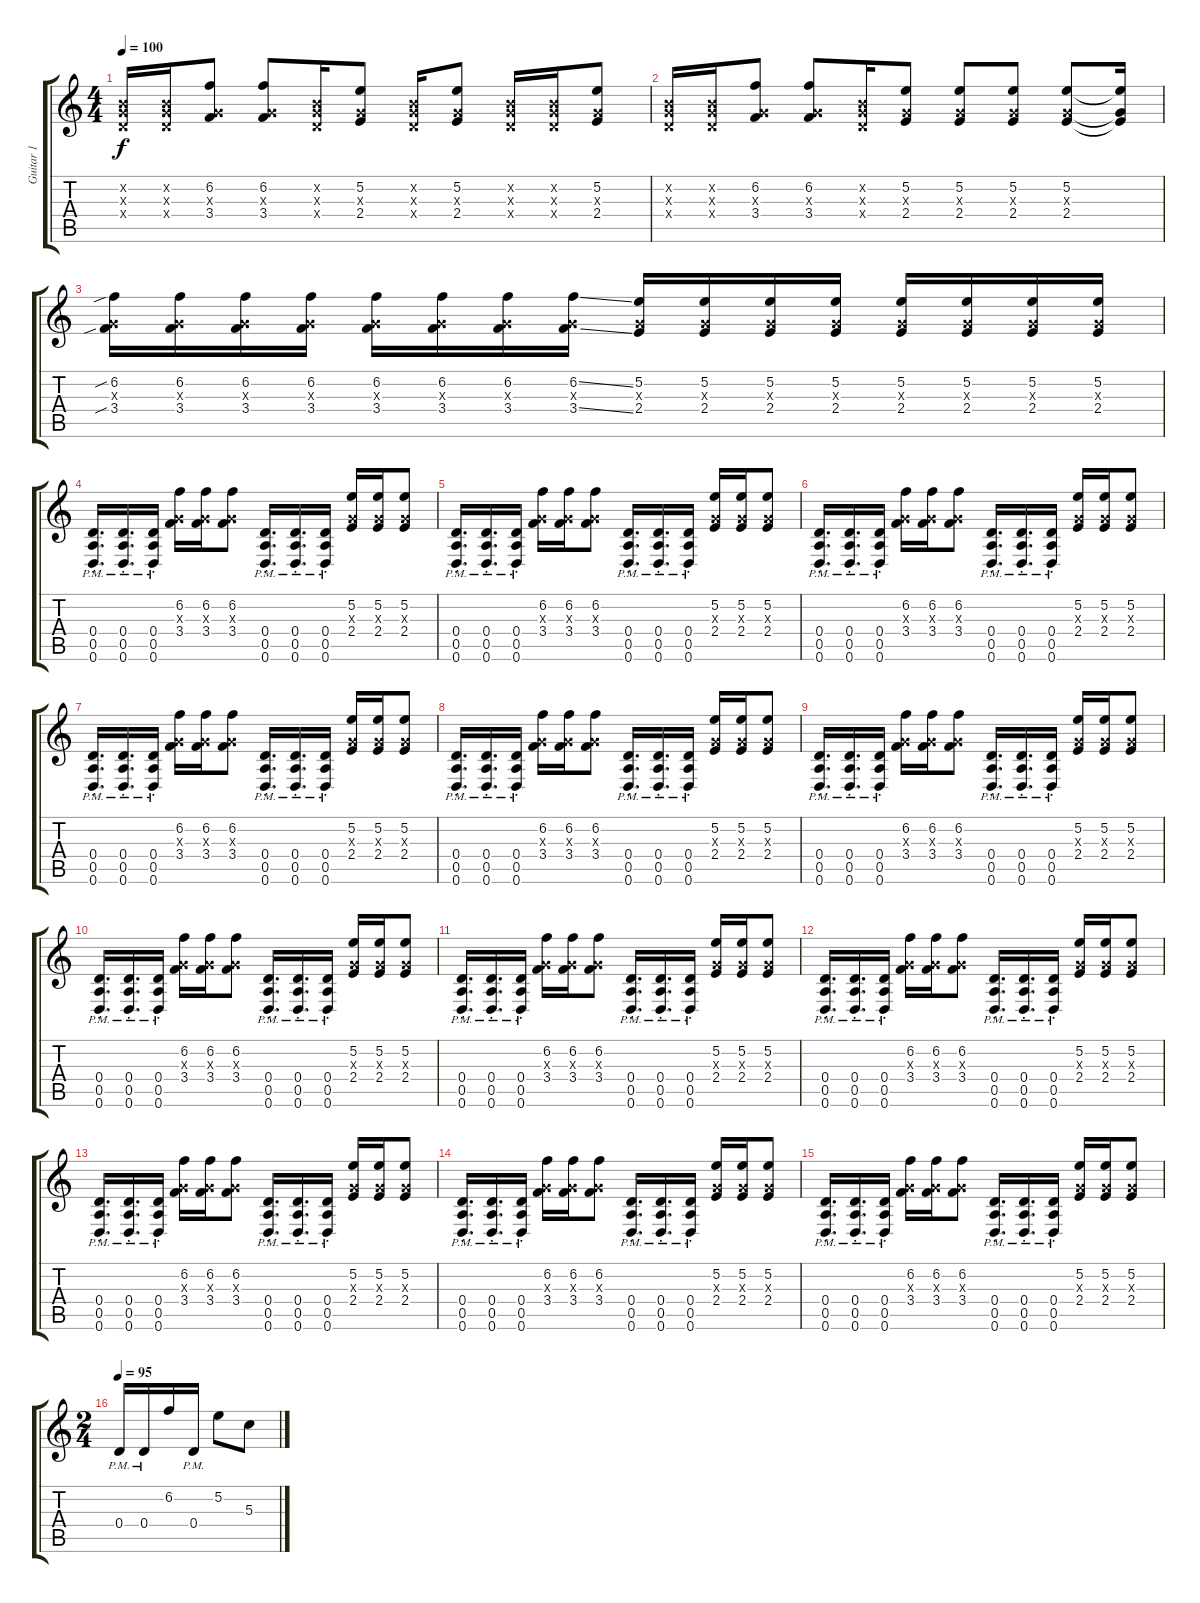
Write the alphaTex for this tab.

\track ("Guitar 1" "Guitar 1") {instrument distortionguitar}
\staff {score tabs}
\tuning (E4 B3 G3 D3 A2 D2) {hide}
\ts (4 4)
\tempo 100
\clef g2
\ks c
(0.2{x} 0.3{x} 0.4{x}).16{dy f} (0.2{x} 0.3{x} 0.4{x}).16 (6.2 0.3{x} 3.4).8 (6.2 0.3{x} 3.4).8 (0.2{x} 0.3{x} 0.4{x}).16 (5.2 0.3{x} 2.4).8 (0.2{x} 0.3{x} 0.4{x}).16 (5.2 0.3{x} 2.4).8 (0.2{x} 0.3{x} 0.4{x}).16 (0.2{x} 0.3{x} 0.4{x}).16 (5.2 0.3{x} 2.4).8 |
(0.2{x} 0.3{x} 0.4{x}).16 (0.2{x} 0.3{x} 0.4{x}).16 (6.2 0.3{x} 3.4).8 (6.2 0.3{x} 3.4).8 (0.2{x} 0.3{x} 0.4{x}).16 (5.2 0.3{x} 2.4).8 (5.2 0.3{x} 2.4).8 (5.2 0.3{x} 2.4).8 (5.2 0.3{x} 2.4).8 (5.2{t} 0.3{t} 2.4{t}).16 |
(6.2{sib} 0.3{x} 3.4{sib}).16 (6.2 0.3{x} 3.4).16 (6.2 0.3{x} 3.4).16 (6.2 0.3{x} 3.4).16 (6.2 0.3{x} 3.4).16 (6.2 0.3{x} 3.4).16 (6.2 0.3{x} 3.4).16 (6.2{ss} 0.3{x} 3.4{ss}).16 (5.2 0.3{x} 2.4).16 (5.2 0.3{x} 2.4).16 (5.2 0.3{x} 2.4).16 (5.2 0.3{x} 2.4).16 (5.2 0.3{x} 2.4).16 (5.2 0.3{x} 2.4).16 (5.2 0.3{x} 2.4).16 (5.2 0.3{x} 2.4).16 |
(0.4{pm st} 0.5{pm st} 0.6{pm st}).16{d} (0.4{pm st} 0.5{pm st} 0.6{pm st}).16{d} (0.4{pm st} 0.5{pm st} 0.6{pm st}).16 (6.2 0.3{x} 3.4).16 (6.2 0.3{x} 3.4).16 (6.2 0.3{x} 3.4).8 (0.4{pm st} 0.5{pm st} 0.6{pm st}).16{d} (0.4{pm st} 0.5{pm st} 0.6{pm st}).16{d} (0.4{pm st} 0.5{pm st} 0.6{pm st}).16 (5.2 0.3{x} 2.4).16 (5.2 0.3{x} 2.4).16 (5.2 0.3{x} 2.4).8 |
(0.4{pm st} 0.5{pm st} 0.6{pm st}).16{d} (0.4{pm st} 0.5{pm st} 0.6{pm st}).16{d} (0.4{pm st} 0.5{pm st} 0.6{pm st}).16 (6.2 0.3{x} 3.4).16 (6.2 0.3{x} 3.4).16 (6.2 0.3{x} 3.4).8 (0.4{pm st} 0.5{pm st} 0.6{pm st}).16{d} (0.4{pm st} 0.5{pm st} 0.6{pm st}).16{d} (0.4{pm st} 0.5{pm st} 0.6{pm st}).16 (5.2 0.3{x} 2.4).16 (5.2 0.3{x} 2.4).16 (5.2 0.3{x} 2.4).8 |
(0.4{pm st} 0.5{pm st} 0.6{pm st}).16{d} (0.4{pm st} 0.5{pm st} 0.6{pm st}).16{d} (0.4{pm st} 0.5{pm st} 0.6{pm st}).16 (6.2 0.3{x} 3.4).16 (6.2 0.3{x} 3.4).16 (6.2 0.3{x} 3.4).8 (0.4{pm st} 0.5{pm st} 0.6{pm st}).16{d} (0.4{pm st} 0.5{pm st} 0.6{pm st}).16{d} (0.4{pm st} 0.5{pm st} 0.6{pm st}).16 (5.2 0.3{x} 2.4).16 (5.2 0.3{x} 2.4).16 (5.2 0.3{x} 2.4).8 |
(0.4{pm st} 0.5{pm st} 0.6{pm st}).16{d} (0.4{pm st} 0.5{pm st} 0.6{pm st}).16{d} (0.4{pm st} 0.5{pm st} 0.6{pm st}).16 (6.2 0.3{x} 3.4).16 (6.2 0.3{x} 3.4).16 (6.2 0.3{x} 3.4).8 (0.4{pm st} 0.5{pm st} 0.6{pm st}).16{d} (0.4{pm st} 0.5{pm st} 0.6{pm st}).16{d} (0.4{pm st} 0.5{pm st} 0.6{pm st}).16 (5.2 0.3{x} 2.4).16 (5.2 0.3{x} 2.4).16 (5.2 0.3{x} 2.4).8 |
(0.4{pm st} 0.5{pm st} 0.6{pm st}).16{d} (0.4{pm st} 0.5{pm st} 0.6{pm st}).16{d} (0.4{pm st} 0.5{pm st} 0.6{pm st}).16 (6.2 0.3{x} 3.4).16 (6.2 0.3{x} 3.4).16 (6.2 0.3{x} 3.4).8 (0.4{pm st} 0.5{pm st} 0.6{pm st}).16{d} (0.4{pm st} 0.5{pm st} 0.6{pm st}).16{d} (0.4{pm st} 0.5{pm st} 0.6{pm st}).16 (5.2 0.3{x} 2.4).16 (5.2 0.3{x} 2.4).16 (5.2 0.3{x} 2.4).8 |
(0.4{pm st} 0.5{pm st} 0.6{pm st}).16{d} (0.4{pm st} 0.5{pm st} 0.6{pm st}).16{d} (0.4{pm st} 0.5{pm st} 0.6{pm st}).16 (6.2 0.3{x} 3.4).16 (6.2 0.3{x} 3.4).16 (6.2 0.3{x} 3.4).8 (0.4{pm st} 0.5{pm st} 0.6{pm st}).16{d} (0.4{pm st} 0.5{pm st} 0.6{pm st}).16{d} (0.4{pm st} 0.5{pm st} 0.6{pm st}).16 (5.2 0.3{x} 2.4).16 (5.2 0.3{x} 2.4).16 (5.2 0.3{x} 2.4).8 |
(0.4{pm st} 0.5{pm st} 0.6{pm st}).16{d} (0.4{pm st} 0.5{pm st} 0.6{pm st}).16{d} (0.4{pm st} 0.5{pm st} 0.6{pm st}).16 (6.2 0.3{x} 3.4).16 (6.2 0.3{x} 3.4).16 (6.2 0.3{x} 3.4).8 (0.4{pm st} 0.5{pm st} 0.6{pm st}).16{d} (0.4{pm st} 0.5{pm st} 0.6{pm st}).16{d} (0.4{pm st} 0.5{pm st} 0.6{pm st}).16 (5.2 0.3{x} 2.4).16 (5.2 0.3{x} 2.4).16 (5.2 0.3{x} 2.4).8 |
(0.4{pm st} 0.5{pm st} 0.6{pm st}).16{d} (0.4{pm st} 0.5{pm st} 0.6{pm st}).16{d} (0.4{pm st} 0.5{pm st} 0.6{pm st}).16 (6.2 0.3{x} 3.4).16 (6.2 0.3{x} 3.4).16 (6.2 0.3{x} 3.4).8 (0.4{pm st} 0.5{pm st} 0.6{pm st}).16{d} (0.4{pm st} 0.5{pm st} 0.6{pm st}).16{d} (0.4{pm st} 0.5{pm st} 0.6{pm st}).16 (5.2 0.3{x} 2.4).16 (5.2 0.3{x} 2.4).16 (5.2 0.3{x} 2.4).8 |
(0.4{pm st} 0.5{pm st} 0.6{pm st}).16{d} (0.4{pm st} 0.5{pm st} 0.6{pm st}).16{d} (0.4{pm st} 0.5{pm st} 0.6{pm st}).16 (6.2 0.3{x} 3.4).16 (6.2 0.3{x} 3.4).16 (6.2 0.3{x} 3.4).8 (0.4{pm st} 0.5{pm st} 0.6{pm st}).16{d} (0.4{pm st} 0.5{pm st} 0.6{pm st}).16{d} (0.4{pm st} 0.5{pm st} 0.6{pm st}).16 (5.2 0.3{x} 2.4).16 (5.2 0.3{x} 2.4).16 (5.2 0.3{x} 2.4).8 |
(0.4{pm st} 0.5{pm st} 0.6{pm st}).16{d} (0.4{pm st} 0.5{pm st} 0.6{pm st}).16{d} (0.4{pm st} 0.5{pm st} 0.6{pm st}).16 (6.2 0.3{x} 3.4).16 (6.2 0.3{x} 3.4).16 (6.2 0.3{x} 3.4).8 (0.4{pm st} 0.5{pm st} 0.6{pm st}).16{d} (0.4{pm st} 0.5{pm st} 0.6{pm st}).16{d} (0.4{pm st} 0.5{pm st} 0.6{pm st}).16 (5.2 0.3{x} 2.4).16 (5.2 0.3{x} 2.4).16 (5.2 0.3{x} 2.4).8 |
(0.4{pm st} 0.5{pm st} 0.6{pm st}).16{d} (0.4{pm st} 0.5{pm st} 0.6{pm st}).16{d} (0.4{pm st} 0.5{pm st} 0.6{pm st}).16 (6.2 0.3{x} 3.4).16 (6.2 0.3{x} 3.4).16 (6.2 0.3{x} 3.4).8 (0.4{pm st} 0.5{pm st} 0.6{pm st}).16{d} (0.4{pm st} 0.5{pm st} 0.6{pm st}).16{d} (0.4{pm st} 0.5{pm st} 0.6{pm st}).16 (5.2 0.3{x} 2.4).16 (5.2 0.3{x} 2.4).16 (5.2 0.3{x} 2.4).8 |
(0.4{pm st} 0.5{pm st} 0.6{pm st}).16{d} (0.4{pm st} 0.5{pm st} 0.6{pm st}).16{d} (0.4{pm st} 0.5{pm st} 0.6{pm st}).16 (6.2 0.3{x} 3.4).16 (6.2 0.3{x} 3.4).16 (6.2 0.3{x} 3.4).8 (0.4{pm st} 0.5{pm st} 0.6{pm st}).16{d} (0.4{pm st} 0.5{pm st} 0.6{pm st}).16{d} (0.4{pm st} 0.5{pm st} 0.6{pm st}).16 (5.2 0.3{x} 2.4).16 (5.2 0.3{x} 2.4).16 (5.2 0.3{x} 2.4).8 |
\ts (2 4)
\tempo 95
0.4{pm}.16 0.4{pm}.16 6.2.16 0.4{pm}.16 5.2.8 5.3.8
